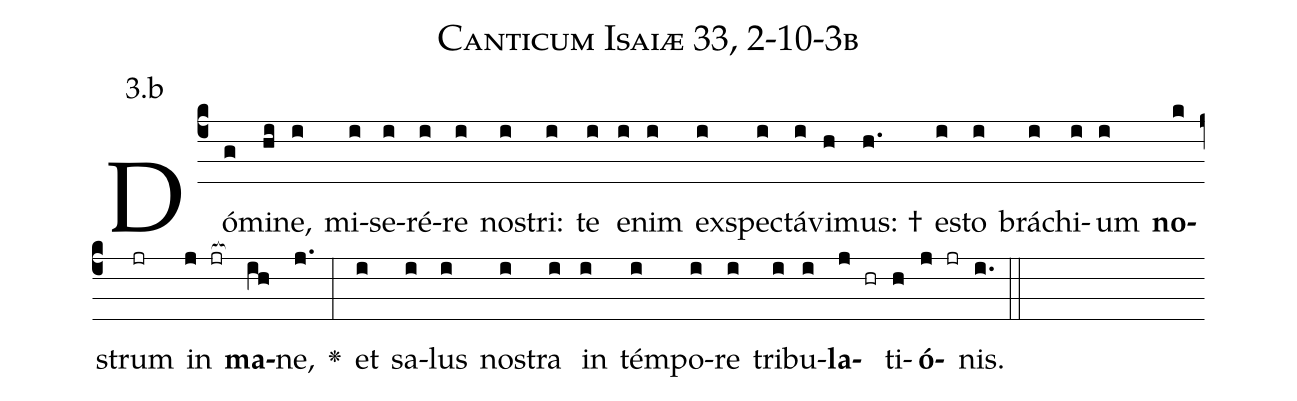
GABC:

name: Canticum Isaiæ 33, 2-10-3b;
annotation: 3.b;
%%
(c4)Dó(g)mi(hi)ne,(i) mi(i)se(i)ré(i)re(i) no(i)stri:(i) te(i) e(i)nim(i) ex(i)spe(i)ctá(i)vi(h)mus: †(h.) e(i)sto(i) brá(i)chi(i)um(i) <b>no</b>(k)strum(jr) in(j jr[ocb:1{]) <b>ma</b>(ih[ocb:0}])ne,(j.) <v>\greheightstar</v>(:) et(i) sa(i)lus(i) no(i)stra(i) in(i) tém(i)po(i)re(i) tri(i)bu(i)<b>la</b>(j hr)ti(h)<b>ó</b>(j jr)nis.(i.) (::)


%E(i) u(i) o(j) u(h) a(j) e.(i.) (::)
